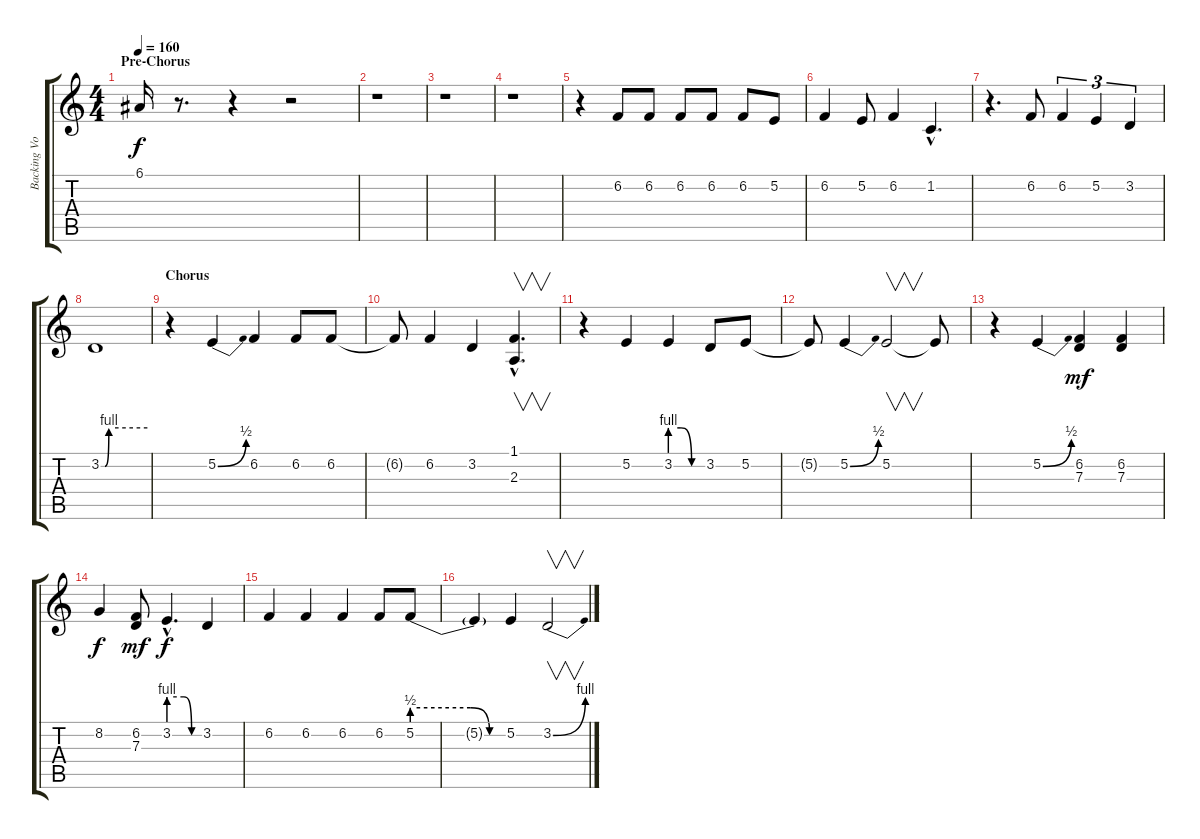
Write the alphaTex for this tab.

\track ("Backing Vocals" "Backing Vo") {instrument lead2sawtooth}
\staff {score tabs}
\tuning (E4 B3 G3 D3 A2 E2) {hide}
\ts (4 4)
\section ("" "Pre-Chorus")
\tempo 160
\clef g2
\ks c
6.1{t}.16{dy f} r.8{d} r.4 r.2 |
r.1 |
r.1 |
r.1 |
r.4 6.2.8 6.2.8 6.2.8 6.2.8 6.2.8 5.2.8 |
6.2.4 5.2.8 6.2.4 1.2{hac}.4{d} |
r.4{d} 6.2.8 6.2.4{tu (3 2)} 5.2.4{tu (3 2)} 3.2.4{tu (3 2)} |
3.2{be (custom 0 0 5 0 10 4 60 4)}.1 |
\section ("" "Chorus")
r.4 5.2{be (bend 0 0 60 2)}.4 6.2.4 6.2.8 6.2.8 |
6.2{t}.8 6.2.4 3.2.4 (1.1{hac} 2.3{hac}).4{v d} |
r.4 5.2.4 3.2{be (custom 0 4 20 4 40 0 60 0)}.4 3.2.8 5.2.8 |
5.2{t}.8 5.2{be (bend 0 0 60 2)}.4 5.2.2{v} 5.2{t}.8 |
r.4 5.2{be (bend 0 0 60 2)}.4 (6.2 7.3).4{dy mf} (6.2 7.3).4 |
8.2.4{dy f} (6.2 7.3).8{dy mf} 3.2{be (custom 0 4 30 4 45 0 60 0) hac}.4{d dy f} 3.2.4 |
6.2.4 6.2.4 6.2.4 6.2.8 5.2{be (custom 0 2 37 2 49 0 60 0)}.8 |
5.2{t}.4 5.2.4 3.2{be (bend 0 0 60 4)}.2{v}
